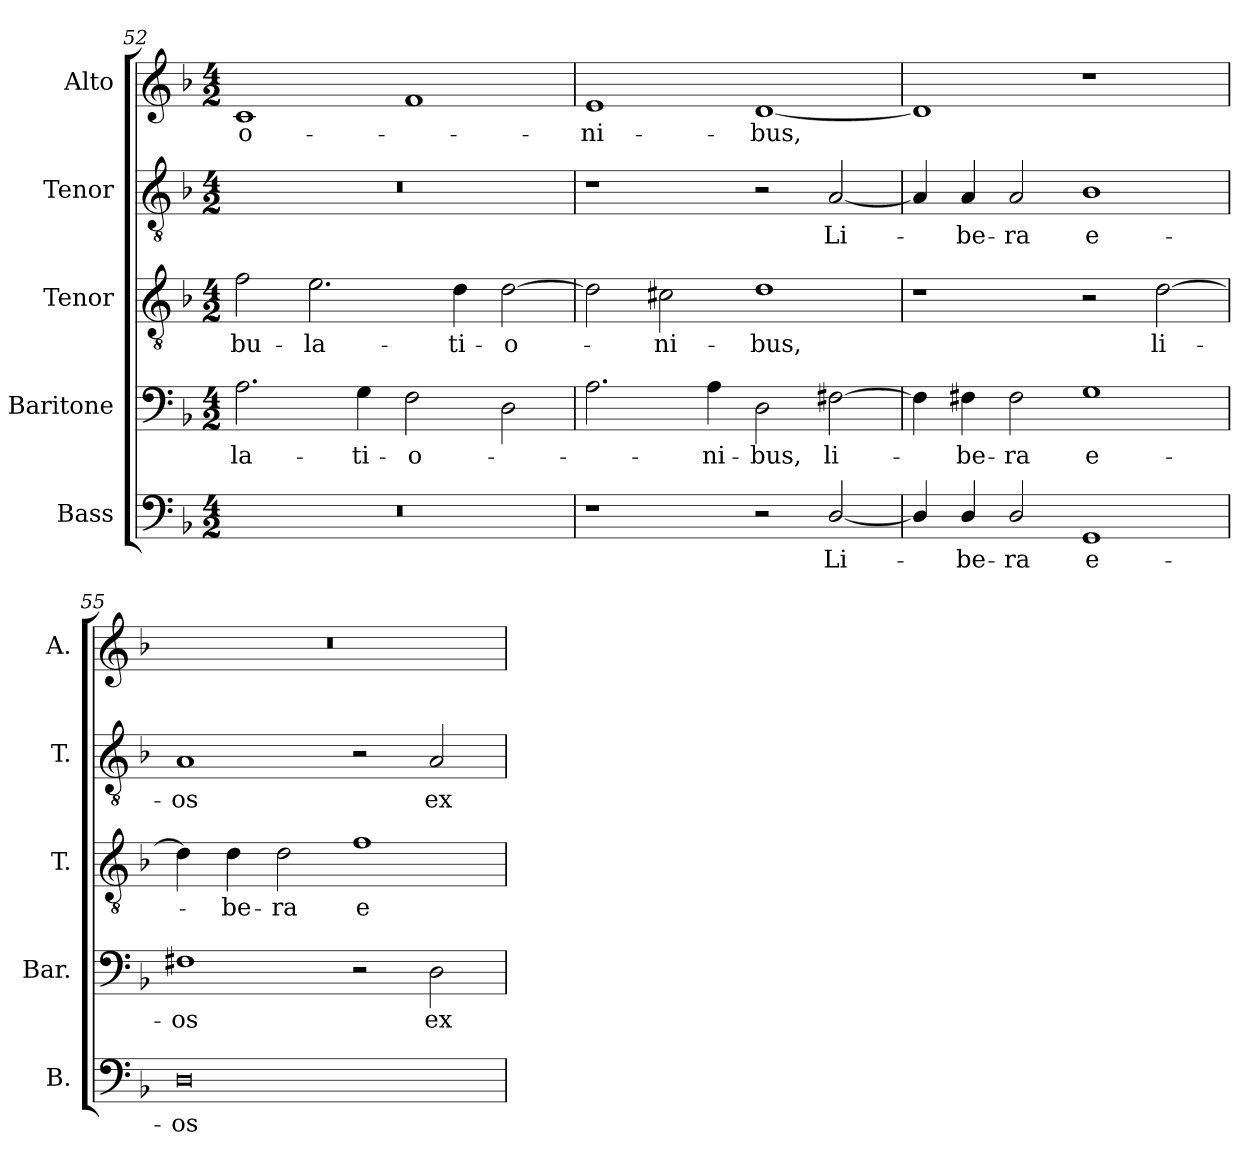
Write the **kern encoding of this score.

**kern	**text	**kern	**text	**kern	**text	**kern	**text	**kern	**text
*part5	*part5	*part4	*part4	*part3	*part3	*part2	*part2	*part1	*part1
*staff5	*staff5	*staff4	*staff4	*staff3	*staff3	*staff2	*staff2	*staff1	*staff1
*I"Bass	*	*I"Baritone	*	*I"Tenor	*	*I"Tenor	*	*I"Alto	*
*I'B.	*	*I'Bar.	*	*I'T.	*	*I'T.	*	*I'A.	*
*clefF4	*	*clefF4	*	*clefGv2	*	*clefGv2	*	*clefG2	*
*	*	*	*	*ITrd7c12	*	*ITrd7c12	*	*	*
*k[b-]	*	*k[b-]	*	*k[b-]	*	*k[b-]	*	*k[b-]	*
*F:	*	*F:	*	*F:	*	*F:	*	*F:	*
*M4/2	*	*M4/2	*	*M4/2	*	*M4/2	*	*M4/2	*
=52	=52	=52	=52	=52	=52	=52	=52	=52	=52
!LO:N:vis=1	!	!	!	!	!	!	!	!	!
!	!	!	!LO:LY:b:color=#000000	!	!	!	!	!	!
!	!	!	!	!	!LO:LY:b:color=#000000	!LO:N:vis=1	!	!	!
!	!	!	!	!	!	!	!	!	!LO:LY:b:color=#000000
0r	.	2.Ai\	-la-	2Fi\	-bu-	0r	.	1ci	-o-
!	!	!	!	!	!LO:LY:b:color=#000000	!	!	!	!
.	.	.	.	2.Ei\	-la-	.	.	.	.
!	!	!	!LO:LY:b:color=#000000	!	!	!	!	!	!
.	.	4Gi\	-ti-	.	.	.	.	.	.
!	!	!	!LO:LY:b:color=#000000	!	!	!	!	!	!
.	.	2Fi\	-o-	.	.	.	.	1fi	.
!	!	!	!	!	!LO:LY:b:color=#000000	!	!	!	!
.	.	.	.	4Di\	-ti-	.	.	.	.
!	!	!	!	!	!LO:LY:b:color=#000000	!	!	!	!
.	.	2Di\	.	[2Di\	-o-	.	.	.	.
=53	=53	=53	=53	=53	=53	=53	=53	=53	=53
!	!	!	!	!	!	!	!	!	!LO:LY:b:color=#000000
1r	.	2.Ai\	.	2Di\]	.	1r	.	1ei	-ni-
!	!	!	!	!	!LO:LY:b:color=#000000	!	!	!	!
.	.	.	.	2C#Xi\	-ni-	.	.	.	.
!	!	!	!LO:LY:b:color=#000000	!	!	!	!	!	!
.	.	4Ai\	-ni-	.	.	.	.	.	.
!	!	!	!LO:LY:b:color=#000000	!	!	!	!	!	!
!	!	!	!	!	!LO:LY:b:color=#000000	!	!	!	!
!	!	!	!	!	!	!	!	!	!LO:LY:b:color=#000000
2r	.	2Di\	-bus,	1Di	-bus,	2r	.	[1di	-bus,
!	!LO:LY:b:color=#000000	!	!	!	!	!	!	!	!
!	!	!	!LO:LY:b:color=#000000	!	!	!	!	!	!
!	!	!	!	!	!	!	!LO:LY:b:color=#000000	!	!
[2Di/	Li-	[2F#Xi\	li-	.	.	[2AAi/	Li-	.	.
=54	=54	=54	=54	=54	=54	=54	=54	=54	=54
4Di/]	.	4F#i\]	.	1r	.	4AAi/]	.	1di]	.
!	!LO:LY:b:color=#000000	!	!	!	!	!	!	!	!
!	!	!	!LO:LY:b:color=#000000	!	!	!	!	!	!
!	!	!	!	!	!	!	!LO:LY:b:color=#000000	!	!
4Di/	-be-	4F#Xi\	-be-	.	.	4AAi/	-be-	.	.
!	!LO:LY:b:color=#000000	!	!	!	!	!	!	!	!
!	!	!	!LO:LY:b:color=#000000	!	!	!	!	!	!
!	!	!	!	!	!	!	!LO:LY:b:color=#000000	!	!
2Di/	-ra	2F#i\	-ra	.	.	2AAi/	-ra	.	.
!	!LO:LY:b:color=#000000	!	!	!	!	!	!	!	!
!	!	!	!LO:LY:b:color=#000000	!	!	!	!	!	!
!	!	!	!	!	!	!	!LO:LY:b:color=#000000	!	!
1GGi	e-	1Gi	e-	2r	.	1BB-i	e-	1r	.
!	!	!	!	!	!LO:LY:b:color=#000000	!	!	!	!
.	.	.	.	[2Di\	li-	.	.	.	.
!!LO:LB:g=z
=55	=55	=55	=55	=55	=55	=55	=55	=55	=55
!	!LO:LY:b:color=#000000	!	!	!	!	!	!	!	!
!	!	!	!LO:LY:b:color=#000000	!	!	!	!	!	!
!	!	!	!	!	!	!	!LO:LY:b:color=#000000	!LO:N:vis=1	!
0Di	-os	1F#Xi	-os	4Di\]	.	1AAi	-os	0r	.
!	!	!	!	!	!LO:LY:b:color=#000000	!	!	!	!
.	.	.	.	4Di\	-be-	.	.	.	.
!	!	!	!	!	!LO:LY:b:color=#000000	!	!	!	!
.	.	.	.	2Di\	-ra	.	.	.	.
!	!	!	!	!	!LO:LY:b:color=#000000	!	!	!	!
.	.	2r	.	1Fi	e-	2r	.	.	.
!	!	!	!LO:LY:b:color=#000000	!	!	!	!	!	!
!	!	!	!	!	!	!	!LO:LY:b:color=#000000	!	!
.	.	2Di\	ex	.	.	2AAi/	ex	.	.
=	=	=	=	=	=	=	=	=	=
*-	*-	*-	*-	*-	*-	*-	*-	*-	*-
